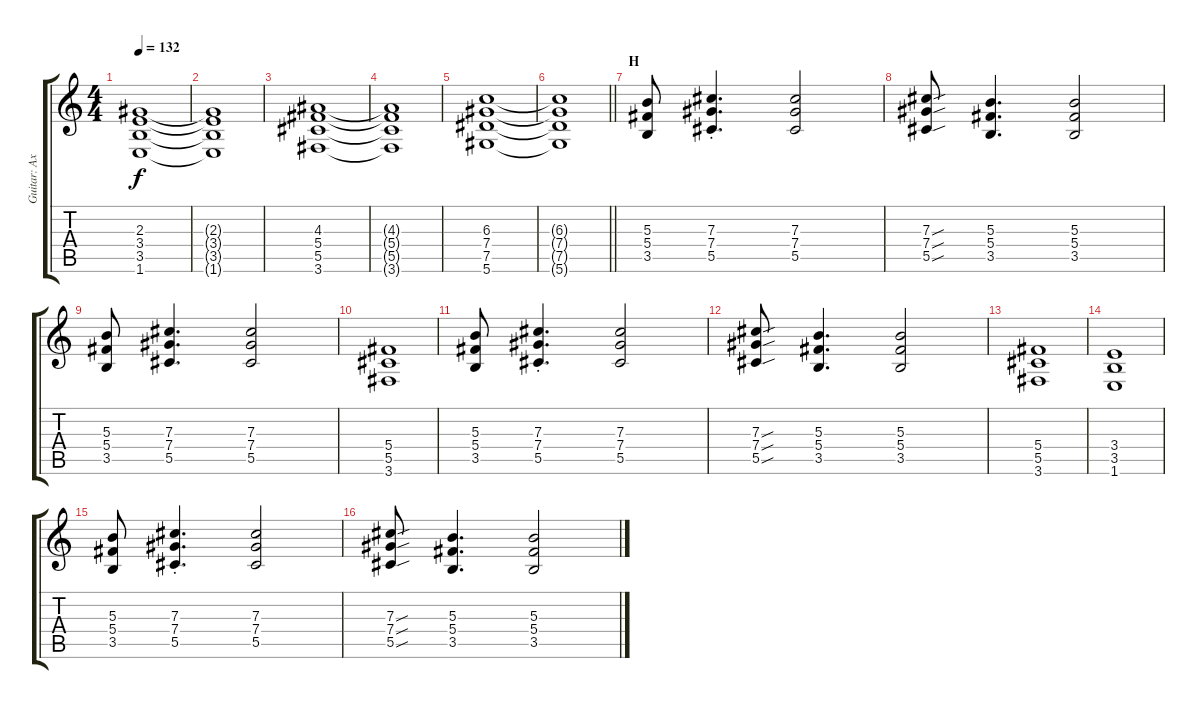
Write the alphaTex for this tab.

\track ("Guitar: Axel" "Guitar: Ax") {instrument overdrivenguitar}
\staff {score tabs}
\tuning (Eb4 Bb3 Gb3 Db3 Ab2 Eb2) {hide}
\ts (4 4)
\tempo 132
\clef g2
\ks c
(2.3 3.4 3.5 1.6).1{dy f} |
(2.3{t} 3.4{t} 3.5{t} 1.6{t}).1 |
(4.3 5.4 5.5 3.6).1 |
(4.3{t} 5.4{t} 5.5{t} 3.6{t}).1 |
(6.3 7.4 7.5 5.6).1 |
\barLineRight lightlight
(6.3{t} 7.4{t} 7.5{t} 5.6{t}).1 |
\section ("" "H")
(5.3 5.4 3.5).8 (7.3{st} 7.4{st} 5.5{st}).4{d} (7.3 7.4 5.5).2 |
(7.3{sou} 7.4{sou} 5.5{sou}).8 (5.3 5.4 3.5).4{d} (5.3 5.4 3.5).2 |
(5.3 5.4 3.5).8 (7.3 7.4 5.5).4{d} (7.3 7.4 5.5).2 |
(5.4 5.5 3.6).1 |
(5.3 5.4 3.5).8 (7.3{st} 7.4{st} 5.5{st}).4{d} (7.3 7.4 5.5).2 |
(7.3{sou} 7.4{sou} 5.5{sou}).8 (5.3 5.4 3.5).4{d} (5.3 5.4 3.5).2 |
(5.4 5.5 3.6).1 |
(3.4 3.5 1.6).1 |
(5.3 5.4 3.5).8 (7.3{st} 7.4{st} 5.5{st}).4{d} (7.3 7.4 5.5).2 |
(7.3{sou} 7.4{sou} 5.5{sou}).8 (5.3 5.4 3.5).4{d} (5.3 5.4 3.5).2
